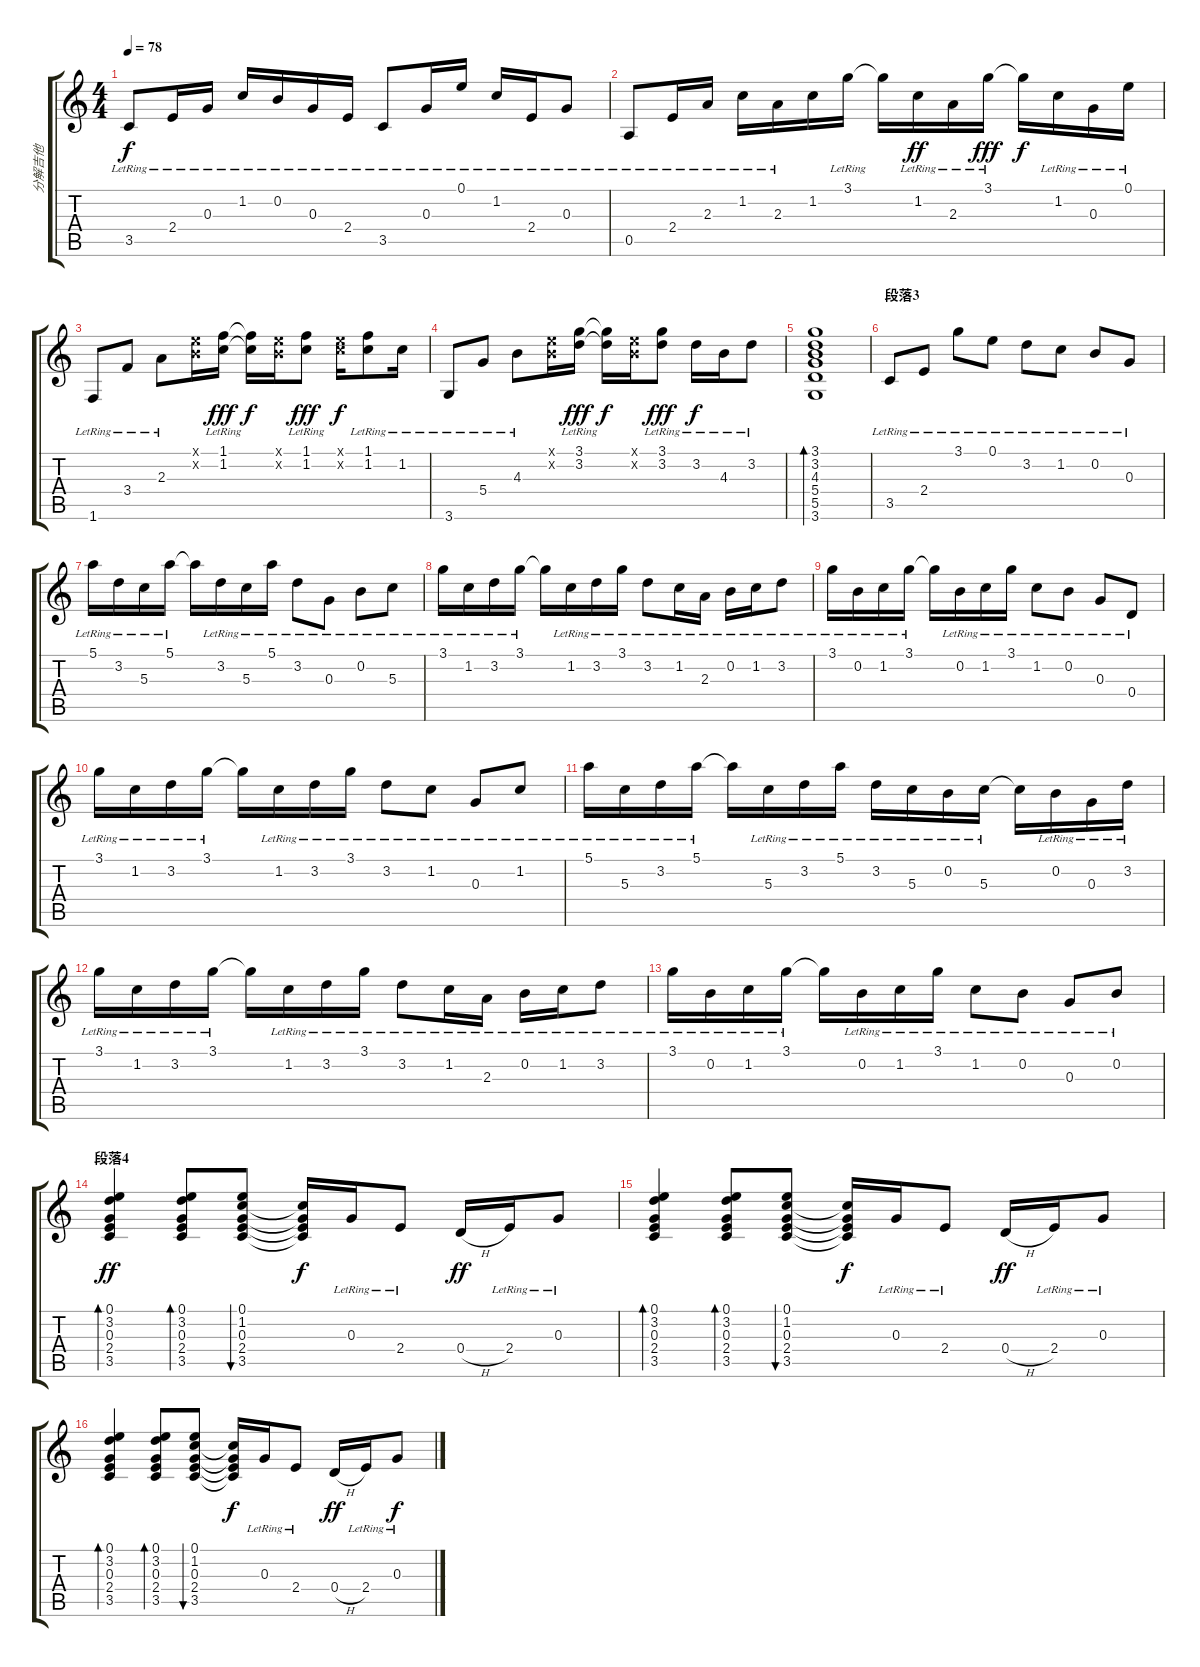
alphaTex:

\track ("分解吉他" "分解吉他") {instrument acousticguitarsteel}
\staff {score tabs}
\tuning (E4 B3 G3 D3 A2 E2) {hide}
\ts (4 4)
\tempo 78
\clef g2
\ks c
3.5{lr}.8{dy f} 2.4{lr}.16 0.3{lr}.16 1.2{lr}.16 0.2{lr}.16 0.3{lr}.16 2.4{lr}.16 3.5{lr}.8 0.3{lr}.16 0.1{lr}.16 1.2{lr}.16 2.4{lr}.16 0.3{lr}.8 |
0.5{lr}.8 2.4{lr}.16 2.3{lr}.16 1.2{lr}.16 2.3{lr}.16 1.2.16 3.1{lr}.16 3.1{t}.16 1.2{lr}.16{dy ff} 2.3{lr}.16 3.1{lr}.16{dy fff} 3.1{t}.16{dy f} 1.2{lr}.16 0.3{lr}.16 0.1{lr}.16 |
1.6{lr}.8 3.4{lr}.8 2.3{lr}.8 (0.1{x} 0.2{x}).16 (1.1{lr} 1.2{lr}).16{dy fff} (1.1{t} 1.2{t}).16{dy f} (0.1{x} 0.2{x}).16 (1.1{lr} 1.2{lr}).8{dy fff} (0.1{x} 1.2{x}).16{dy f} (1.1{lr} 1.2{lr}).8 1.2{lr}.16 |
3.6{lr}.8 5.4{lr}.8 4.3{lr}.8 (0.1{x} 0.2{x}).16 (3.1{lr} 3.2{lr}).16{dy fff} (3.1{t} 3.2{t}).16{dy f} (0.1{x} 0.2{x}).16 (3.1{lr} 3.2{lr}).8{dy fff} 3.2{lr}.16{dy f} 4.3{lr}.16 3.2{lr}.8 |
(3.1 3.2 4.3 5.4 5.5 3.6).1{bd 30} |
\section ("" "段落3")
3.5{lr}.8 2.4{lr}.8 3.1{lr}.8 0.1{lr}.8 3.2{lr}.8 1.2{lr}.8 0.2{lr}.8 0.3{lr}.8 |
5.1{lr}.16 3.2{lr}.16 5.3{lr}.16 5.1{lr}.16 5.1{t}.16 3.2{lr}.16 5.3{lr}.16 5.1{lr}.16 3.2{lr}.8 0.3{lr}.8 0.2{lr}.8 5.3{lr}.8 |
3.1{lr}.16 1.2{lr}.16 3.2{lr}.16 3.1{lr}.16 3.1{t}.16 1.2{lr}.16 3.2{lr}.16 3.1{lr}.16 3.2{lr}.8 1.2{lr}.16 2.3{lr}.16 0.2{lr}.16 1.2{lr}.16 3.2{lr}.8 |
3.1{lr}.16 0.2{lr}.16 1.2{lr}.16 3.1{lr}.16 3.1{t}.16 0.2{lr}.16 1.2{lr}.16 3.1{lr}.16 1.2{lr}.8 0.2{lr}.8 0.3{lr}.8 0.4{lr}.8 |
3.1{lr}.16 1.2{lr}.16 3.2{lr}.16 3.1{lr}.16 3.1{t}.16 1.2{lr}.16 3.2{lr}.16 3.1{lr}.16 3.2{lr}.8 1.2{lr}.8 0.3{lr}.8 1.2{lr}.8 |
5.1{lr}.16 5.3{lr}.16 3.2{lr}.16 5.1{lr}.16 5.1{t}.16 5.3{lr}.16 3.2{lr}.16 5.1{lr}.16 3.2{lr}.16 5.3{lr}.16 0.2{lr}.16 5.3{lr}.16 5.3{t}.16 0.2{lr}.16 0.3{lr}.16 3.2{lr}.16 |
3.1{lr}.16 1.2{lr}.16 3.2{lr}.16 3.1{lr}.16 3.1{t}.16 1.2{lr}.16 3.2{lr}.16 3.1{lr}.16 3.2{lr}.8 1.2{lr}.16 2.3{lr}.16 0.2{lr}.16 1.2{lr}.16 3.2{lr}.8 |
3.1{lr}.16 0.2{lr}.16 1.2{lr}.16 3.1{lr}.16 3.1{t}.16 0.2{lr}.16 1.2{lr}.16 3.1{lr}.16 1.2{lr}.8 0.2{lr}.8 0.3{lr}.8 0.2{lr}.8 |
\section ("" "段落4")
(0.1 3.2 0.3 2.4 3.5).4{bd 30 dy ff} (0.1 3.2 0.3 2.4 3.5).8{bd 30} (0.1 1.2 0.3 2.4 3.5).8{bu 30} (1.2{t} 0.3{t} 2.4{t} 3.5{t}).16{dy f} 0.3{lr}.16 2.4{lr}.8 0.4{h}.16{dy ff} 2.4{lr}.16 0.3{lr}.8 |
(0.1 3.2 0.3 2.4 3.5).4{bd 30} (0.1 3.2 0.3 2.4 3.5).8{bd 30} (0.1 1.2 0.3 2.4 3.5).8{bu 30} (1.2{t} 0.3{t} 2.4{t} 3.5{t}).16{dy f} 0.3{lr}.16 2.4{lr}.8 0.4{h}.16{dy ff} 2.4{lr}.16 0.3{lr}.8 |
(0.1 3.2 0.3 2.4 3.5).4{bd 30} (0.1 3.2 0.3 2.4 3.5).8{bd 30} (0.1 1.2 0.3 2.4 3.5).8{bu 30} (1.2{t} 0.3{t} 2.4{t} 3.5{t}).16{dy f} 0.3{lr}.16 2.4{lr}.8 0.4{h}.16{dy ff} 2.4{lr}.16 0.3{lr}.8{dy f}
